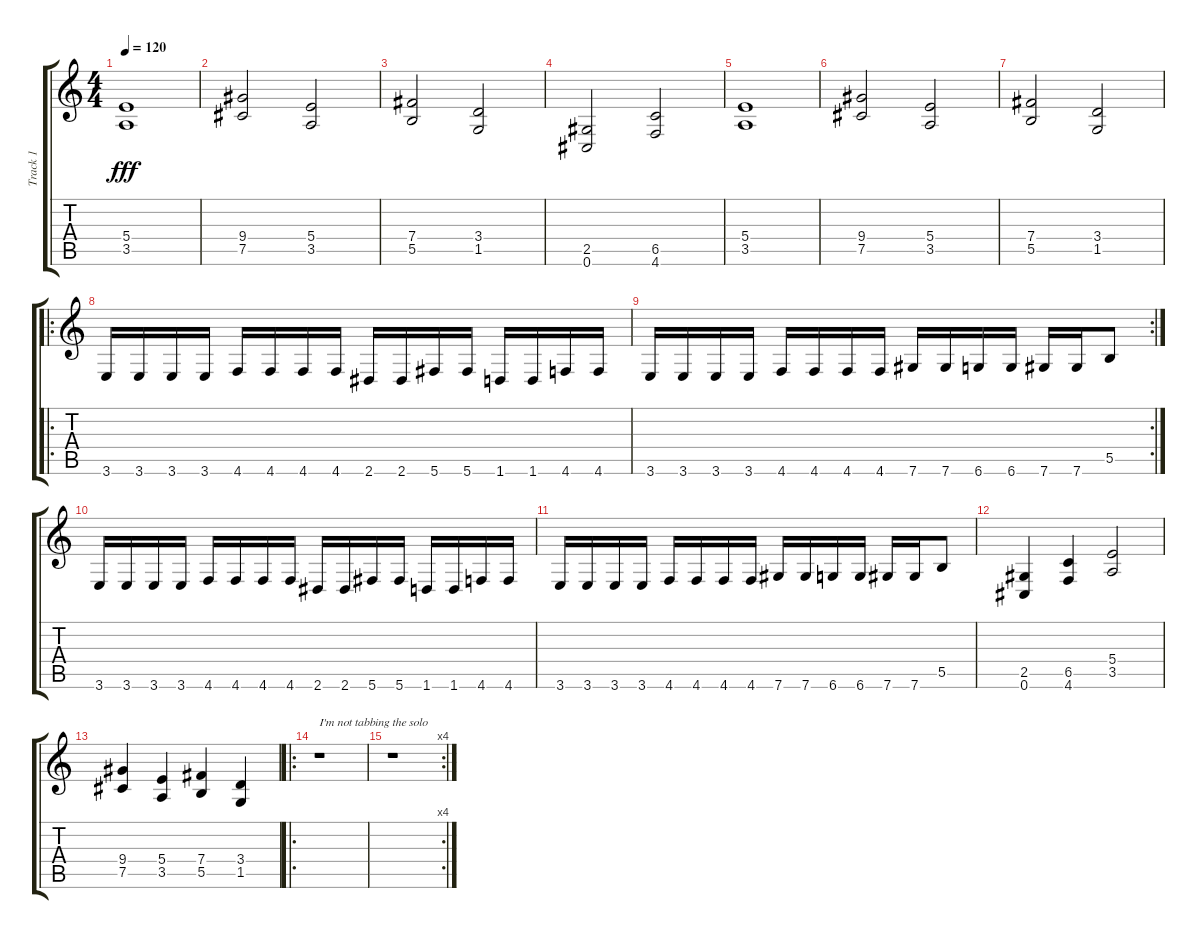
\track ("Track 1" "Track 1") {instrument distortionguitar}
\staff {score tabs}
\tuning (Db4 Ab3 E3 B2 Gb2 Db2) {hide}
\ts (4 4)
\tempo 120
\clef g2
\ks c
(5.4 3.5).1{dy fff} |
(9.4 7.5).2 (5.4 3.5).2 |
(7.4 5.5).2 (3.4 1.5).2 |
(2.5 0.6).2 (6.5 4.6).2 |
(5.4 3.5).1 |
(9.4 7.5).2 (5.4 3.5).2 |
(7.4 5.5).2 (3.4 1.5).2 |
\ro
3.6.16 3.6.16 3.6.16 3.6.16 4.6.16 4.6.16 4.6.16 4.6.16 2.6.16 2.6.16 5.6.16 5.6.16 1.6.16 1.6.16 4.6.16 4.6.16 |
\rc 2
3.6.16 3.6.16 3.6.16 3.6.16 4.6.16 4.6.16 4.6.16 4.6.16 7.6.16 7.6.16 6.6.16 6.6.16 7.6.16 7.6.16 5.5.8 |
3.6.16 3.6.16 3.6.16 3.6.16 4.6.16 4.6.16 4.6.16 4.6.16 2.6.16 2.6.16 5.6.16 5.6.16 1.6.16 1.6.16 4.6.16 4.6.16 |
3.6.16 3.6.16 3.6.16 3.6.16 4.6.16 4.6.16 4.6.16 4.6.16 7.6.16 7.6.16 6.6.16 6.6.16 7.6.16 7.6.16 5.5.8 |
(2.5 0.6).4 (6.5 4.6).4 (5.4 3.5).2 |
(9.4 7.5).4 (5.4 3.5).4 (7.4 5.5).4 (3.4 1.5).4 |
\ro
r.1{txt "I'm not tabbing the solo"} |
\rc 4
r.1
